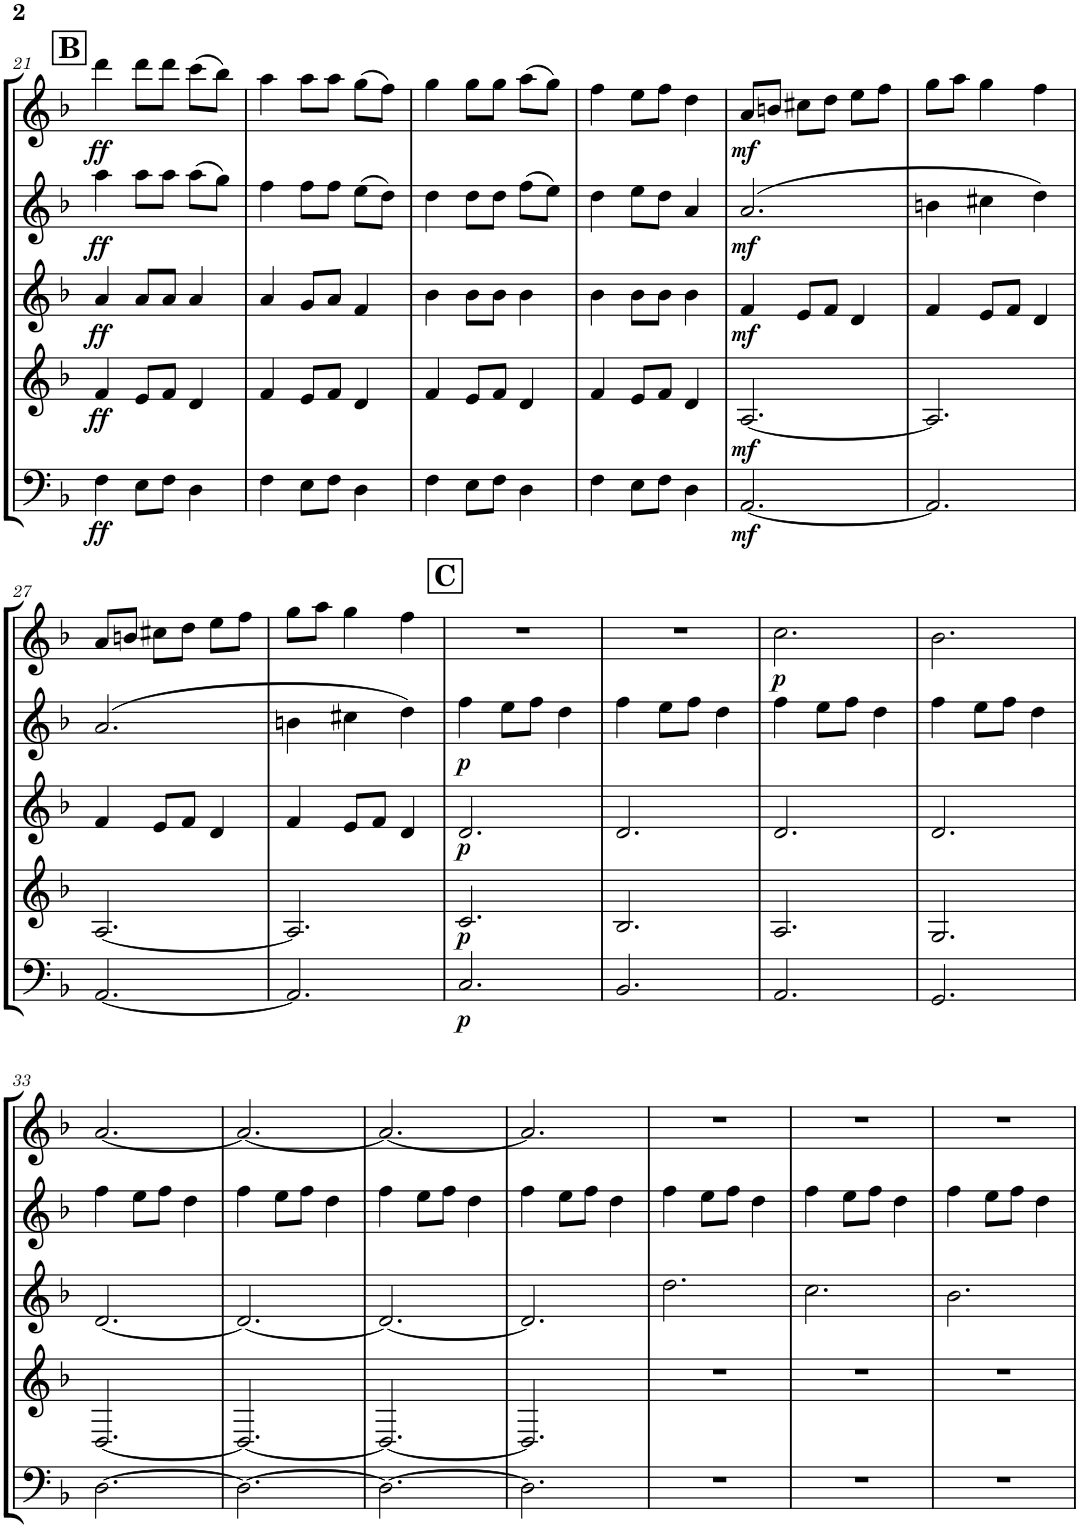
**kern	**dynam	**kern	**dynam	**kern	**dynam	**kern	**dynam	**kern	**dynam
*part5	*part5	*part4	*part4	*part3	*part3	*part2	*part2	*part1	*part1
*staff5	*staff5	*staff4	*staff4	*staff3	*staff3	*staff2	*staff2	*staff1	*staff1
*I"Bassoon	*	*I"Horn in F	*	*I"Bb Clarinet	*	*I"Oboe	*	*I"Flute	*
*I'Bsn	*	*I'Hn	*	*I'Cl	*	*I'Ob	*	*I'Fl	*
!!LO:PB:g=z
*clefF4	*	*clefG2	*	*clefG2	*	*clefG2	*	*clefG2	*
*	*	*ITrd4c7	*	*ITrd1c2	*	*	*	*	*
*k[b-]	*	*k[b-]	*	*k[b-]	*	*k[b-]	*	*k[b-]	*
*M3/4	*	*M3/4	*	*M3/4	*	*M3/4	*	*M3/4	*
!!LO:REH:place=s1:a:B:cj:fs=14:t=B
=21	=21	=21	=21	=21	=21	=21	=21	=21	=21
!	!LO:DY:b	!	!LO:DY:b	!	!LO:DY:b	!	!LO:DY:b	!	!LO:DY:b
4F\	ff	4f/	ff	4a/	ff	4aa\	ff	4ddd\	ff
8E\L	.	8e/L	.	8a/L	.	8aa\L	.	8ddd\L	.
8F\J	.	8f/J	.	8a/J	.	8aa\J	.	8ddd\J	.
4D\	.	4d/	.	4a/	.	(8aa\L	.	(8ccc\L	.
.	.	.	.	.	.	8gg\J)	.	8bb-\J)	.
=22	=22	=22	=22	=22	=22	=22	=22	=22	=22
4F\	.	4f/	.	4a/	.	4ff\	.	4aa\	.
8E\L	.	8e/L	.	8g/L	.	8ff\L	.	8aa\L	.
8F\J	.	8f/J	.	8a/J	.	8ff\J	.	8aa\J	.
4D\	.	4d/	.	4f/	.	(8ee\L	.	(8gg\L	.
.	.	.	.	.	.	8dd\J)	.	8ff\J)	.
=23	=23	=23	=23	=23	=23	=23	=23	=23	=23
4F\	.	4f/	.	4b-\	.	4dd\	.	4gg\	.
8E\L	.	8e/L	.	8b-\L	.	8dd\L	.	8gg\L	.
8F\J	.	8f/J	.	8b-\J	.	8dd\J	.	8gg\J	.
4D\	.	4d/	.	4b-\	.	(8ff\L	.	(8aa\L	.
.	.	.	.	.	.	8ee\J)	.	8gg\J)	.
=24	=24	=24	=24	=24	=24	=24	=24	=24	=24
4F\	.	4f/	.	4b-\	.	4dd\	.	4ff\	.
8E\L	.	8e/L	.	8b-\L	.	8ee\L	.	8ee\L	.
8F\J	.	8f/J	.	8b-\J	.	8dd\J	.	8ff\J	.
4D\	.	4d/	.	4b-\	.	4a/	.	4dd\	.
=25	=25	=25	=25	=25	=25	=25	=25	=25	=25
!	!LO:DY:b	!	!LO:DY:b	!	!LO:DY:b	!	!LO:DY:b	!	!LO:DY:b
[2.AA/	mf	[2.A/	mf	4f/	mf	(2.a/	mf	8a/L	mf
.	.	.	.	.	.	.	.	8bn/J	.
.	.	.	.	8e/L	.	.	.	8cc#X\L	.
.	.	.	.	8f/J	.	.	.	8dd\J	.
.	.	.	.	4d/	.	.	.	8ee\L	.
.	.	.	.	.	.	.	.	8ff\J	.
=26	=26	=26	=26	=26	=26	=26	=26	=26	=26
2.AA/]	.	2.A/]	.	4f/	.	4bn\	.	8gg\L	.
.	.	.	.	.	.	.	.	8aa\J	.
.	.	.	.	8e/L	.	4cc#X\	.	4gg\	.
.	.	.	.	8f/J	.	.	.	.	.
.	.	.	.	4d/	.	4dd\)	.	4ff\	.
!!LO:LB:g=z
=27	=27	=27	=27	=27	=27	=27	=27	=27	=27
[2.AA/	.	[2.A/	.	4f/	.	(2.a/	.	8a/L	.
.	.	.	.	.	.	.	.	8bn/J	.
.	.	.	.	8e/L	.	.	.	8cc#X\L	.
.	.	.	.	8f/J	.	.	.	8dd\J	.
.	.	.	.	4d/	.	.	.	8ee\L	.
.	.	.	.	.	.	.	.	8ff\J	.
=28	=28	=28	=28	=28	=28	=28	=28	=28	=28
2.AA/]	.	2.A/]	.	4f/	.	4bn\	.	8gg\L	.
.	.	.	.	.	.	.	.	8aa\J	.
.	.	.	.	8e/L	.	4cc#X\	.	4gg\	.
.	.	.	.	8f/J	.	.	.	.	.
.	.	.	.	4d/	.	4dd\)	.	4ff\	.
!!LO:REH:place=s1:a:B:cj:fs=14:t=C
=29	=29	=29	=29	=29	=29	=29	=29	=29	=29
!	!LO:DY:b	!	!LO:DY:b	!	!LO:DY:b	!	!LO:DY:b	!	!
2.C/	p	2.c/	p	2.d/	p	4ff\	p	2.r	.
.	.	.	.	.	.	8ee\L	.	.	.
.	.	.	.	.	.	8ff\J	.	.	.
.	.	.	.	.	.	4dd\	.	.	.
=30	=30	=30	=30	=30	=30	=30	=30	=30	=30
2.BB-/	.	2.B-/	.	2.d/	.	4ff\	.	2.r	.
.	.	.	.	.	.	8ee\L	.	.	.
.	.	.	.	.	.	8ff\J	.	.	.
.	.	.	.	.	.	4dd\	.	.	.
=31	=31	=31	=31	=31	=31	=31	=31	=31	=31
!	!	!	!	!	!	!	!	!	!LO:DY:b
2.AA/	.	2.A/	.	2.d/	.	4ff\	.	2.cc\	p
.	.	.	.	.	.	8ee\L	.	.	.
.	.	.	.	.	.	8ff\J	.	.	.
.	.	.	.	.	.	4dd\	.	.	.
=32	=32	=32	=32	=32	=32	=32	=32	=32	=32
2.GG/	.	2.G/	.	2.d/	.	4ff\	.	2.b-\	.
.	.	.	.	.	.	8ee\L	.	.	.
.	.	.	.	.	.	8ff\J	.	.	.
.	.	.	.	.	.	4dd\	.	.	.
!!LO:LB:g=z
=33	=33	=33	=33	=33	=33	=33	=33	=33	=33
[2.D\	.	[2.D/	.	[2.d/	.	4ff\	.	[2.a/	.
.	.	.	.	.	.	8ee\L	.	.	.
.	.	.	.	.	.	8ff\J	.	.	.
.	.	.	.	.	.	4dd\	.	.	.
=34	=34	=34	=34	=34	=34	=34	=34	=34	=34
2.D\_	.	2.D/_	.	2.d/_	.	4ff\	.	2.a/_	.
.	.	.	.	.	.	8ee\L	.	.	.
.	.	.	.	.	.	8ff\J	.	.	.
.	.	.	.	.	.	4dd\	.	.	.
=35	=35	=35	=35	=35	=35	=35	=35	=35	=35
2.D\_	.	2.D/_	.	2.d/_	.	4ff\	.	2.a/_	.
.	.	.	.	.	.	8ee\L	.	.	.
.	.	.	.	.	.	8ff\J	.	.	.
.	.	.	.	.	.	4dd\	.	.	.
=36	=36	=36	=36	=36	=36	=36	=36	=36	=36
2.D\]	.	2.D/]	.	2.d/]	.	4ff\	.	2.a/]	.
.	.	.	.	.	.	8ee\L	.	.	.
.	.	.	.	.	.	8ff\J	.	.	.
.	.	.	.	.	.	4dd\	.	.	.
=37	=37	=37	=37	=37	=37	=37	=37	=37	=37
2.r	.	2.r	.	2.dd\	.	4ff\	.	2.r	.
.	.	.	.	.	.	8ee\L	.	.	.
.	.	.	.	.	.	8ff\J	.	.	.
.	.	.	.	.	.	4dd\	.	.	.
=38	=38	=38	=38	=38	=38	=38	=38	=38	=38
2.r	.	2.r	.	2.cc\	.	4ff\	.	2.r	.
.	.	.	.	.	.	8ee\L	.	.	.
.	.	.	.	.	.	8ff\J	.	.	.
.	.	.	.	.	.	4dd\	.	.	.
=39	=39	=39	=39	=39	=39	=39	=39	=39	=39
2.r	.	2.r	.	2.b-\	.	4ff\	.	2.r	.
.	.	.	.	.	.	8ee\L	.	.	.
.	.	.	.	.	.	8ff\J	.	.	.
.	.	.	.	.	.	4dd\	.	.	.
=	=	=	=	=	=	=	=	=	=
*-	*-	*-	*-	*-	*-	*-	*-	*-	*-
